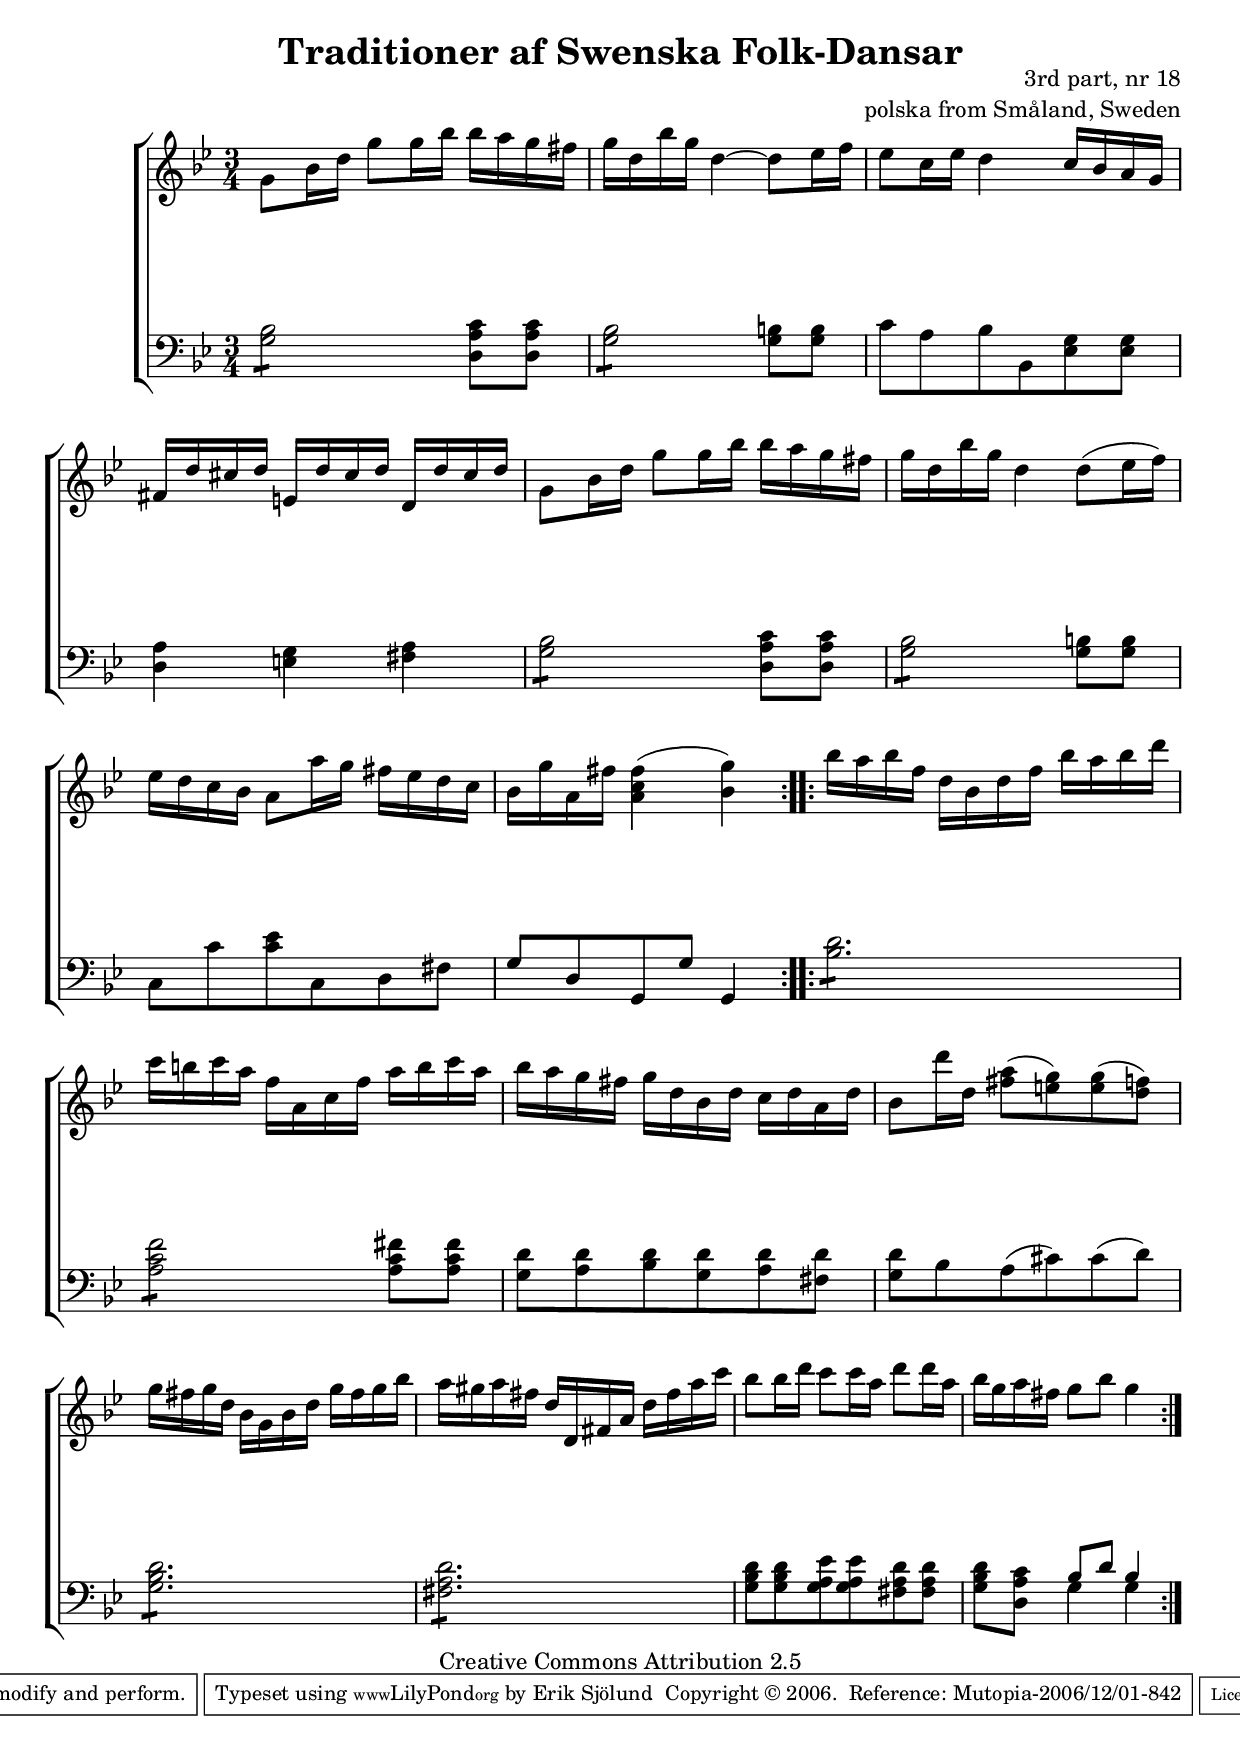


\header {
    title = "Traditioner af Swenska Folk-Dansar"
    opus = \markup {
         \column  {
          \right-align  "3rd part, nr 18"
   \right-align "polska from Småland, Sweden" 
}
 } 
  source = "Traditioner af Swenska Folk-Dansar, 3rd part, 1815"



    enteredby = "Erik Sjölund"
				% mutopia headers.

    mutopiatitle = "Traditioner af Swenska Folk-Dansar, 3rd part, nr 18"

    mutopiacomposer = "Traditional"
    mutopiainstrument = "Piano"
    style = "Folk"
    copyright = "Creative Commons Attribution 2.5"
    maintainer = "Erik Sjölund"
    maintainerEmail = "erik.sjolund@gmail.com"




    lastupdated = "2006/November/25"
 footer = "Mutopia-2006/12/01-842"
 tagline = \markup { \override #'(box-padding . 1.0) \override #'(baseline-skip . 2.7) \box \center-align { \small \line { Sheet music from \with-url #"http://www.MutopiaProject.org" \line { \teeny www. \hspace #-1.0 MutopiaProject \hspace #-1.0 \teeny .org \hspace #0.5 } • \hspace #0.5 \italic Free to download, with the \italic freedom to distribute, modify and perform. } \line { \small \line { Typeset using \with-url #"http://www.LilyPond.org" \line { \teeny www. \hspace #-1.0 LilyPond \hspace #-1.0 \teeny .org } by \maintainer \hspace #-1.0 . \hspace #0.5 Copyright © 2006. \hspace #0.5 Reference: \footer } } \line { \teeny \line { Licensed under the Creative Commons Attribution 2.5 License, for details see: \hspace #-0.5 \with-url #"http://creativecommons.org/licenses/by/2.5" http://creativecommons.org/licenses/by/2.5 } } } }
  }




     \version "2.8.5"








global={
	\time 3/4
	\key g \minor
}


    
upper =  {
  \global
  \repeat volta 2 {
	g'8 bes'16 d'' g''8 g''16 bes'' bes'' a'' g'' fis'' |
	g'' d'' bes'' g'' d''4~ d''8 ees''16 f'' |
	ees''8 c''16 ees'' d''4 c''16 bes' a' g' |
	fis' d'' cis'' d'' e' d'' cis'' d'' d' d'' cis'' d'' |
%5
	g'8 bes'16 d'' g''8 g''16 bes'' bes'' a'' g'' fis'' |
	g'' d'' bes'' g'' d''4 d''8( ees''16 f'') |

	ees'' d'' c'' bes' a'8 a''16 g'' fis'' ees'' d'' c'' |


	bes' g'' a' fis'' <a' c'' fis''>4( <bes' g''>) 


} 
  \repeat volta 2 {

	bes''16 a'' bes'' f'' d'' bes' d'' f'' bes'' a'' bes'' d''' |
	c''' b'' c''' a'' f'' a' c'' f'' a'' b'' c''' a'' |
	bes'' a'' g'' fis'' g'' d'' bes' d'' c'' d'' a' d'' |
%10
	bes'8 d'''16 d'' <fis'' a''>8( <e'' g''>) <e'' g''>( <d'' f''>) |
	g''16 fis'' g'' d'' bes' g' bes' d'' g'' fis'' g'' bes'' |
	a'' gis'' a'' fis'' d'' d' fis' a' d'' fis'' a'' c''' |
	bes''8 bes''16 d''' c'''8 c'''16 a'' d'''8 d'''16 a'' |
	bes'' g'' a'' fis'' g''8 bes'' g''4 

}

}


     
lower =  {
  \global \clef bass
  \repeat volta 2 {
	\repeat "tremolo" 4 <g bes>8 <d a c'>8 <d a c'> |
	\repeat "tremolo" 4 <g bes>8 <g b>8 <g b> |
	c' a bes bes, <ees g> <ees g> |
	<d a>4 <e g> <fis a> |
%5

	\repeat "tremolo" 4 <g bes>8 <d a c'>8 <d a c'> |
	\repeat "tremolo" 4 <g bes>8 <g b>8 <g b> |


	c8 c' <c' ees'> c d fis |
	g d g, g g,4 |



}
  \repeat volta 2 {
	\repeat "tremolo" 6 <bes d'>8 |
	\repeat "tremolo" 4 <a c' f'>8 <a c' fis'>8 <a c' fis'> |
	<g d'> <a d'> <bes d'> <g d'> <a d'> <fis d'> |
%10
	<g d'> bes a( cis') cis'( d') |
	\repeat "tremolo" 6 <g bes d'>8 |
	\repeat "tremolo" 6 <fis a d'>8 |
	<g bes d'>8 <g bes d'> <g a ees'> <g a ees'> <fis a d'> <fis a d'> |
	<g bes d'> <d a c'> << { bes d' bes4 } \\ { g4 g4 } >> 

}
}

dynamics = {
  \repeat volta 2 {
s2.*8
}

  \repeat volta 2 {
s2.*8
}

}



\score {
  \new PianoStaff \with{systemStartDelimiter = #'SystemStartBracket } <<
    \new Staff = "upper" \upper
    \new Dynamics = "dynamics" \dynamics
    \new Staff = "lower" <<
      \clef bass
      \lower
    >>
  >>

  \layout {
    \context {
      \type "Engraver_group"
      \name Dynamics
      \alias Voice % So that \cresc works, for example.
      \consists "Output_property_engraver"
%      \override VerticalAxisGroup #'minimum-Y-extent = #'(-1 . 1)
      \consists "Piano_pedal_engraver"
      \consists "Script_engraver"
      \consists "Dynamic_engraver"
      \consists "Text_engraver"
      \override TextScript #'font-size = #2
      \override TextScript #'font-shape = #'italic

      \override DynamicText #'extra-offset = #'(0 . 2.5)
      \override Hairpin #'extra-offset = #'(0 . 2.5)


      \consists "Skip_event_swallow_translator"
      \consists "Axis_group_engraver"
    }
    \context {\Score \remove "Bar_number_engraver"}
    \context {
      \PianoStaff
      \accepts Dynamics
   \override VerticalAlignment #'forced-distance = #7
  \override SpanBar #'transparent = ##t

    }
  }
}

          


mididynamics = { \dynamics } 
midiupper = { \upper }
midilower = { \lower }

          




\score {
  \unfoldRepeats
  \new PianoStaff <<
    \new Staff = "upper" <<  \midiupper  \mididynamics >>
    \new Staff = "lower" <<  \midilower  \mididynamics >>
  >>
  \midi {
    \context {
      \type "Performer_group"
      \name Dynamics
      \consists "Piano_pedal_performer"
    }
    \context {
      \PianoStaff
      \accepts Dynamics
    }
 \tempo 4=100    
  }
}






  


